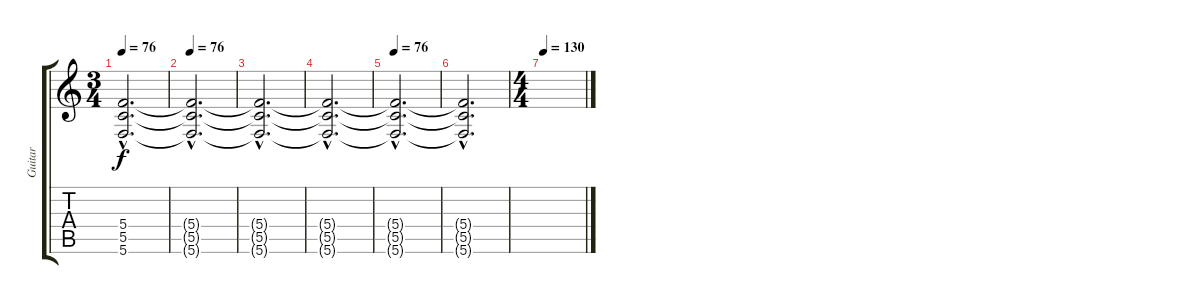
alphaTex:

\track ("Guitar" "Guitar") {instrument overdrivenguitar}
\staff {score tabs}
\tuning (D4 A3 F3 C3 G2 C2) {hide}
\ts (3 4)
\tempo 76
\clef g2
\ks c
(5.4{hac t} 5.5{hac t} 5.6{hac t}).2{d dy f} |
\tempo 76
(5.4{hac t} 5.5{hac t} 5.6{hac t}).2{d} |
(5.4{hac t} 5.5{hac t} 5.6{hac t}).2{d} |
(5.4{hac t} 5.5{hac t} 5.6{hac t}).2{d} |
\tempo 76
(5.4{hac t} 5.5{hac t} 5.6{hac t}).2{d} |
(5.4{hac t} 5.5{hac t} 5.6{hac t}).2{d} |
\ts (4 4)
\tempo 130
